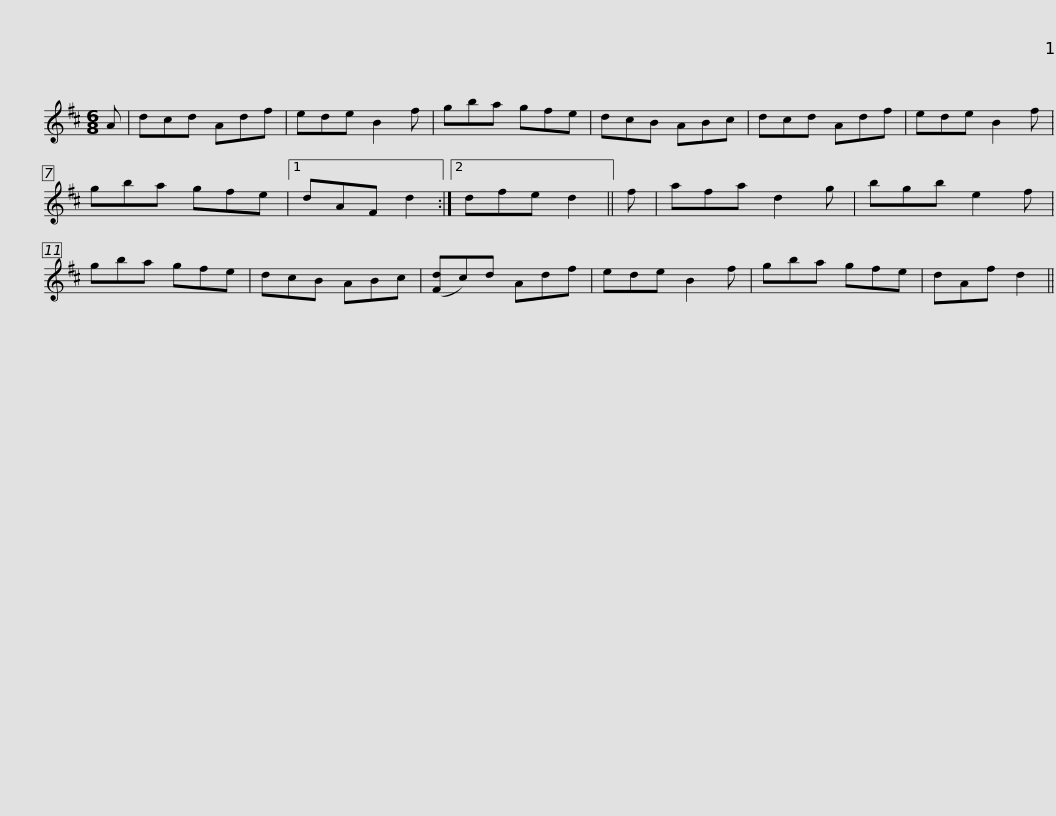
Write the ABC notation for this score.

X:1
L:1/8
M:6/8
I:linebreak $
K:D
V:1 treble
V:1
 A | dcd Adf | ede B2 f | gba gfe | dcB ABc | %5
 dcd Adf | ede B2 f | gba gfe |1$ dAF d2 :|2 dfe d2 || %10
 f | afa d2 g | bgb e2 f | gba gfe | dcB ABc | %15
 ([Fd]c)d Adf |$ ede B2 f | gba gfe | dAf d2 || %19
